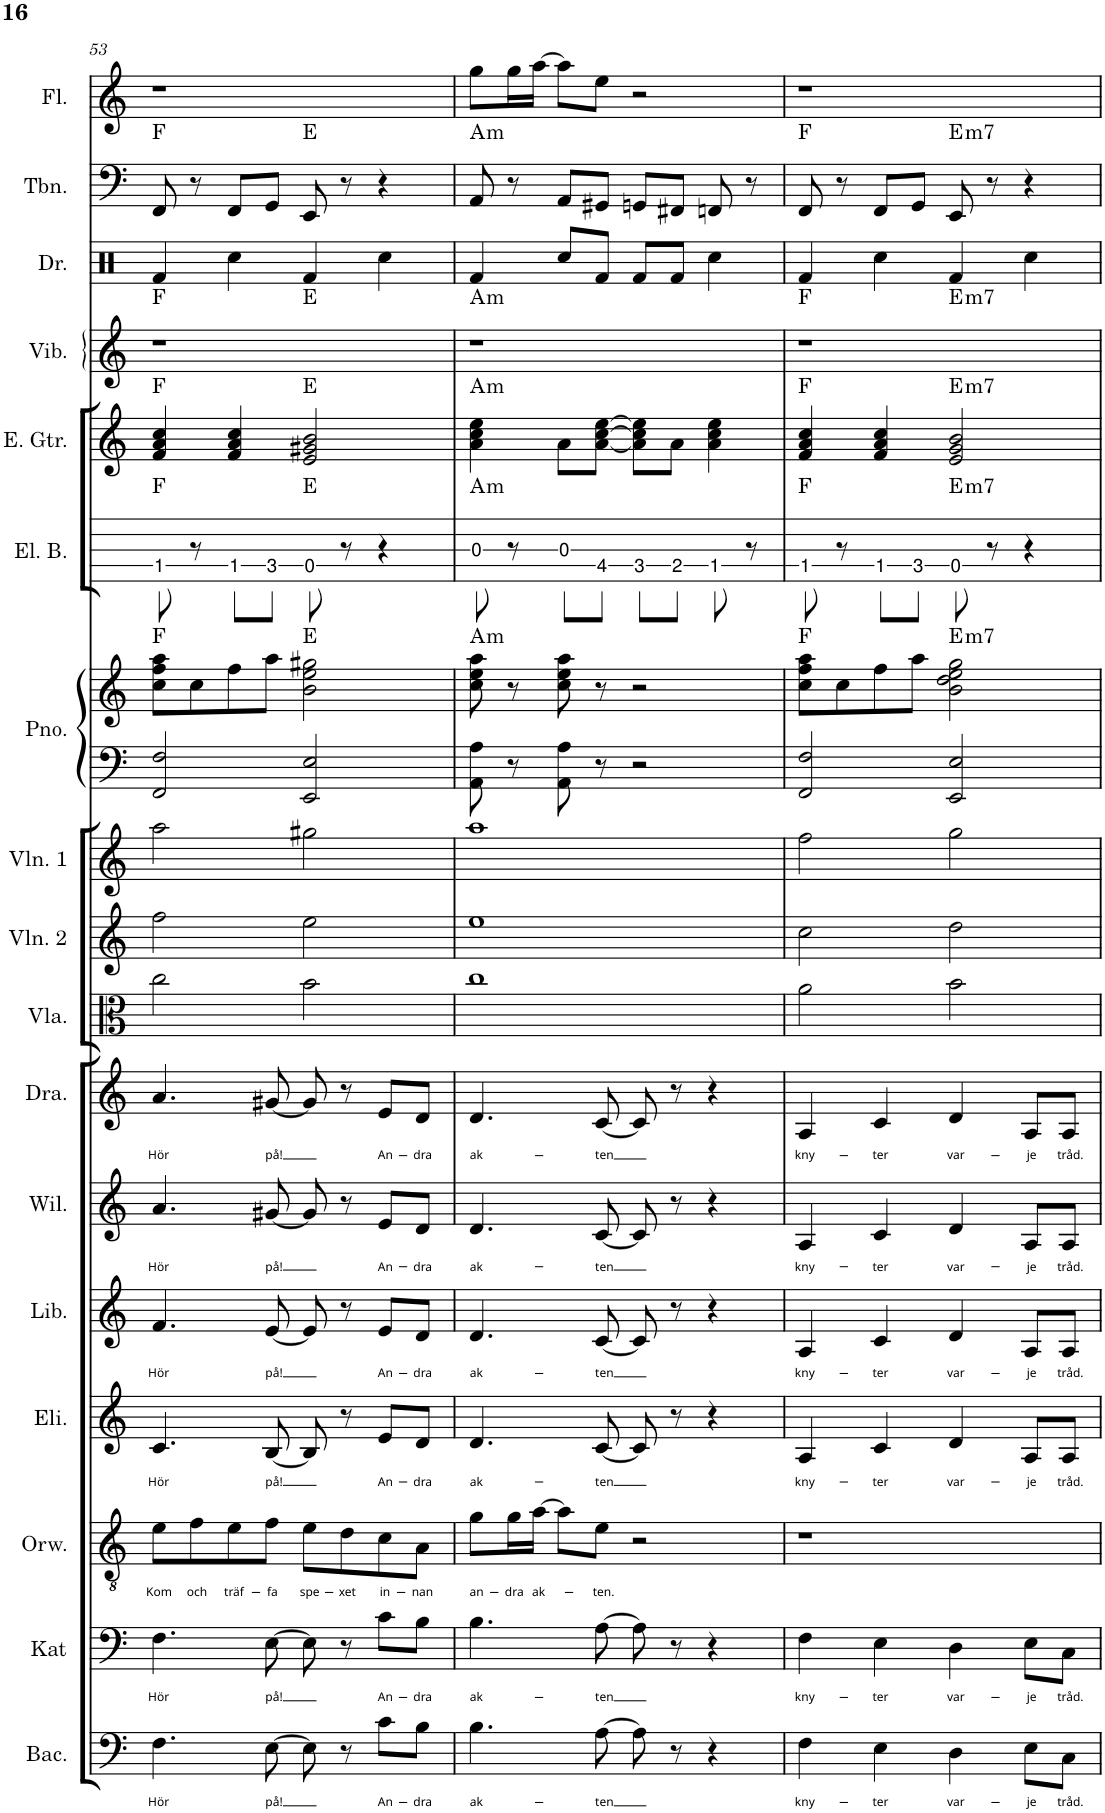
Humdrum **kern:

**kern	**text	**kern	**text	**kern	**text	**kern	**text	**kern	**text	**kern	**text	**kern	**text	**kern	**kern	**kern	**kern	**kern	**harte	**kern	**kern	**kern	**harte	**kern	**kern	**harte	**kern
*part17	*part17	*part16	*part16	*part15	*part15	*part14	*part14	*part13	*part13	*part12	*part12	*part11	*part11	*part10	*part9	*part8	*part7	*part7	*part7	*part6	*part5	*part4	*part4	*part3	*part2	*part2	*part1
*staff18	*staff18	*staff17	*staff17	*staff16	*staff16	*staff15	*staff15	*staff14	*staff14	*staff13	*staff13	*staff12	*staff12	*staff11	*staff10	*staff9	*staff8	*staff7	*	*staff6	*staff5	*staff4	*	*staff3	*staff2	*	*staff1
*I"Bacon	*	*I"Kat	*	*I"Orwen	*	*I"Elisabet	*	*I"Libby	*	*I"Wilma Shakespeare	*	*I"Drake	*	*I"Viola	*I"Violin 2	*I"Violin 1	*I"Piano	*	*	*I"5-str. Electric Bass	*I"Electric Guitar	*I"Vibraphone	*	*I"Drum Set	*I"Trombone	*	*I"Flute
*I'Bac.	*	*I'Kat	*	*I'Orw.	*	*I'Eli.	*	*I'Lib.	*	*I'Wil.	*	*I'Dra.	*	*I'Vla.	*I'Vln. 2	*I'Vln. 1	*I'Pno.	*	*	*I'El. B.	*I'E. Gtr.	*I'Vib.	*	*I'Dr.	*I'Tbn.	*	*I'Fl.
!!LO:PB:g=z
*clefF4	*	*clefF4	*	*clefGv2	*	*clefG2	*	*clefG2	*	*clefG2	*	*clefG2	*	*clefC3	*clefG2	*clefG2	*clefF4	*clefG2	*	*	*clefG2	*clefG2	*	*clefX	*clefF4	*	*clefG2
*	*	*	*	*Trd7c12	*	*	*	*	*	*	*	*	*	*	*	*	*	*	*	*Trd7c12	*Trd7c12	*	*	*	*	*	*Trd-7c-12
*k[]	*	*k[]	*	*k[]	*	*k[]	*	*k[]	*	*k[]	*	*k[]	*	*k[]	*k[]	*k[]	*k[]	*k[]	*	*k[]	*k[]	*k[]	*	*k[]	*k[]	*	*k[]
*M4/4	*	*M4/4	*	*M4/4	*	*M4/4	*	*M4/4	*	*M4/4	*	*M4/4	*	*M4/4	*M4/4	*M4/4	*M4/4	*M4/4	*	*M4/4	*M4/4	*M4/4	*	*M4/4	*M4/4	*	*M4/4
=53	=53	=53	=53	=53	=53	=53	=53	=53	=53	=53	=53	=53	=53	=53	=53	=53	=53	=53	=53	=53	=53	=53	=53	=53	=53	=53	=53
!	!LO:LY:b	!	!LO:LY:b	!	!LO:LY:b	!	!LO:LY:b	!	!LO:LY:b	!	!LO:LY:b	!	!LO:LY:b	!	!	!	!	!	!	!	!	!	!	!	!	!	!
*	*	*	*	*	*	*	*	*	*	*	*	*	*	*	*	*	*	*	*	*	*	*^	*	*	*	*	*
4.F\	Hör	4.F\	Hör	8e\L	Kom	4.c/	Hör	4.f/	Hör	4.a/	Hör	4.a/	Hör	2cc\	2ff\	2aa\	2FF/ 2F/	8cc\ 8ff\ 8aa\L	F:maj	8FF\	4f/ 4a/ 4cc/	1r	2ryy	F:maj	4Rf/	8FF/	F:maj	1r
!	!	!	!	!	!LO:LY:b	!	!	!	!	!	!	!	!	!	!	!	!	!	!	!	!	!	!	!	!	!	!	!
.	.	.	.	8f\	och	.	.	.	.	.	.	.	.	.	.	.	.	8cc\	.	8r	.	.	.	.	.	8r	.	.
!	!	!	!	!	!LO:LY:b	!	!	!	!	!	!	!	!	!	!	!	!	!	!	!	!	!	!	!	!	!	!	!
.	.	.	.	8e\	träf-	.	.	.	.	.	.	.	.	.	.	.	.	8ff\	.	8FF\L	4f/ 4a/ 4cc/	.	.	.	4Rcc\	8FF/L	.	.
!	!LO:LY:b	!	!LO:LY:b	!	!LO:LY:b	!	!LO:LY:b	!	!LO:LY:b	!	!LO:LY:b	!	!LO:LY:b	!	!	!	!	!	!	!	!	!	!	!	!	!	!	!
[8E\	på!	[8E\	på!	8f\J	-fa	[8B/	på!	[8e/	på!	[8g#X/	på!	[8g#X/	på!	.	.	.	.	8aa\J	.	8GG\J	.	.	.	.	.	8GG/J	.	.
!	!	!	!	!	!LO:LY:b	!	!	!	!	!	!	!	!	!	!	!	!	!	!	!	!	!	!	!	!	!	!	!
8E\]	.	8E\]	.	8e\L	spe-	8B/]	.	8e/]	.	8g#/]	.	8g#/]	.	2b\	2ee\	2gg#X\	2EE/ 2E/	2b\ 2ee\ 2gg#X\	E:maj	8EE\	2e/ 2g#X/ 2b/	.	2ryy	E:maj	4Rf/	8EE/	E:maj	.
!	!	!	!	!	!LO:LY:b	!	!	!	!	!	!	!	!	!	!	!	!	!	!	!	!	!	!	!	!	!	!	!
8r	.	8r	.	8d\	-xet	8r	.	8r	.	8r	.	8r	.	.	.	.	.	.	.	8r	.	.	.	.	.	8r	.	.
!	!LO:LY:b	!	!LO:LY:b	!	!LO:LY:b	!	!LO:LY:b	!	!LO:LY:b	!	!LO:LY:b	!	!LO:LY:b	!	!	!	!	!	!	!	!	!	!	!	!	!	!	!
8c\L	An-	8c\L	An-	8c\	in-	8e/L	An-	8e/L	An-	8e/L	An-	8e/L	An-	.	.	.	.	.	.	4r	.	.	.	.	4Rcc\	4r	.	.
!	!LO:LY:b	!	!LO:LY:b	!	!LO:LY:b	!	!LO:LY:b	!	!LO:LY:b	!	!LO:LY:b	!	!LO:LY:b	!	!	!	!	!	!	!	!	!	!	!	!	!	!	!
8B\J	-dra	8B\J	-dra	8A\J	-nan	8d/J	-dra	8d/J	-dra	8d/J	-dra	8d/J	-dra	.	.	.	.	.	.	.	.	.	.	.	.	.	.	.
=54	=54	=54	=54	=54	=54	=54	=54	=54	=54	=54	=54	=54	=54	=54	=54	=54	=54	=54	=54	=54	=54	=54	=54	=54	=54	=54	=54	=54
!	!LO:LY:b	!	!LO:LY:b	!	!LO:LY:b	!	!LO:LY:b	!	!LO:LY:b	!	!LO:LY:b	!	!LO:LY:b	!	!	!	!	!	!LO:H:kt=m	!	!	!	!	!LO:H:kt=m	!	!	!LO:H:kt=m	!
*	*	*	*	*	*	*	*	*	*	*	*	*	*	*	*	*	*	*	*	*	*	*v	*v	*	*	*	*	*
4.B\	ak-	4.B\	ak-	8g\L	an-	4.d/	ak-	4.d/	ak-	4.d/	ak-	4.d/	ak-	1cc	1ee	1aa	8AA\ 8A\	8cc\ 8ee\ 8aa\	A:min	8AA\	4a\ 4cc\ 4ee\	1r	A:min	4Rf/	8AA/	A:min	8gg\L
!	!	!	!	!	!LO:LY:b	!	!	!	!	!	!	!	!	!	!	!	!	!	!	!	!	!	!	!	!	!	!
.	.	.	.	16g\L	-dra	.	.	.	.	.	.	.	.	.	.	.	8r	8r	.	8r	.	.	.	.	8r	.	16gg\L
!	!	!	!	!	!LO:LY:b	!	!	!	!	!	!	!	!	!	!	!	!	!	!	!	!	!	!	!	!	!	!
.	.	.	.	[16a\JJ	ak-	.	.	.	.	.	.	.	.	.	.	.	.	.	.	.	.	.	.	.	.	.	[16aa\JJ
.	.	.	.	8a\L]	.	.	.	.	.	.	.	.	.	.	.	.	8AA\ 8A\	8cc\ 8ee\ 8aa\	.	8AA\L	8a\L	.	.	8Rcc/L	8AA/L	.	8aa\L]
!	!LO:LY:b	!	!LO:LY:b	!	!LO:LY:b	!	!LO:LY:b	!	!LO:LY:b	!	!LO:LY:b	!	!LO:LY:b	!	!	!	!	!	!	!	!	!	!	!	!	!	!
[8A\	-ten	[8A\	-ten	8e\J	-ten.	[8c/	-ten	[8c/	-ten	[8c/	-ten	[8c/	-ten	.	.	.	8r	8r	.	8GG#\J	[8a\ [8cc\ [8ee\J	.	.	8Rf/J	8GG#X/J	.	8ee\J
8A\]	.	8A\]	.	2r	.	8c/]	.	8c/]	.	8c/]	.	8c/]	.	.	.	.	2r	2r	.	8GG\L	8a\] 8cc\] 8ee\]L	.	.	8Rf/L	8GGn/L	.	2r
8r	.	8r	.	.	.	8r	.	8r	.	8r	.	8r	.	.	.	.	.	.	.	8FF#\J	8a\J	.	.	8Rf/J	8FF#X/J	.	.
4r	.	4r	.	.	.	4r	.	4r	.	4r	.	4r	.	.	.	.	.	.	.	8FF\	4a\ 4cc\ 4ee\	.	.	4Rcc\	8FFn/	.	.
.	.	.	.	.	.	.	.	.	.	.	.	.	.	.	.	.	.	.	.	8r	.	.	.	.	8r	.	.
=55	=55	=55	=55	=55	=55	=55	=55	=55	=55	=55	=55	=55	=55	=55	=55	=55	=55	=55	=55	=55	=55	=55	=55	=55	=55	=55	=55
!	!LO:LY:b	!	!LO:LY:b	!	!	!	!LO:LY:b	!	!LO:LY:b	!	!LO:LY:b	!	!LO:LY:b	!	!	!	!	!	!	!	!	!	!	!	!	!	!
*	*	*	*	*	*	*	*	*	*	*	*	*	*	*	*	*	*	*	*	*	*	*^	*	*	*	*	*
4F\	kny-	4F\	kny-	1r	.	4A/	kny-	4A/	kny-	4A/	kny-	4A/	kny-	2a\	2cc\	2ff\	2FF/ 2F/	8cc\ 8ff\ 8aa\L	F:maj	8FF\	4f/ 4a/ 4cc/	1r	2ryy	F:maj	4Rf/	8FF/	F:maj	1r
.	.	.	.	.	.	.	.	.	.	.	.	.	.	.	.	.	.	8cc\	.	8r	.	.	.	.	.	8r	.	.
!	!LO:LY:b	!	!LO:LY:b	!	!	!	!LO:LY:b	!	!LO:LY:b	!	!LO:LY:b	!	!LO:LY:b	!	!	!	!	!	!	!	!	!	!	!	!	!	!	!
4E\	-ter	4E\	-ter	.	.	4c/	-ter	4c/	-ter	4c/	-ter	4c/	-ter	.	.	.	.	8ff\	.	8FF\L	4f/ 4a/ 4cc/	.	.	.	4Rcc\	8FF/L	.	.
.	.	.	.	.	.	.	.	.	.	.	.	.	.	.	.	.	.	8aa\J	.	8GG\J	.	.	.	.	.	8GG/J	.	.
!	!LO:LY:b	!	!LO:LY:b	!	!	!	!LO:LY:b	!	!LO:LY:b	!	!LO:LY:b	!	!LO:LY:b	!	!	!	!	!	!LO:H:kt=m7	!	!	!	!	!LO:H:kt=m7	!	!	!LO:H:kt=m7	!
4D\	var-	4D\	var-	.	.	4d/	var-	4d/	var-	4d/	var-	4d/	var-	2b\	2dd\	2gg\	2EE/ 2E/	2b\ 2dd\ 2ee\ 2gg\	E:min7	8EE\	2e/ 2g/ 2b/	.	2ryy	E:min7	4Rf/	8EE/	E:min7	.
.	.	.	.	.	.	.	.	.	.	.	.	.	.	.	.	.	.	.	.	8r	.	.	.	.	.	8r	.	.
!	!LO:LY:b	!	!LO:LY:b	!	!	!	!LO:LY:b	!	!LO:LY:b	!	!LO:LY:b	!	!LO:LY:b	!	!	!	!	!	!	!	!	!	!	!	!	!	!	!
8E\L	-je	8E\L	-je	.	.	8A/L	-je	8A/L	-je	8A/L	-je	8A/L	-je	.	.	.	.	.	.	4r	.	.	.	.	4Rcc\	4r	.	.
!	!LO:LY:b	!	!LO:LY:b	!	!	!	!LO:LY:b	!	!LO:LY:b	!	!LO:LY:b	!	!LO:LY:b	!	!	!	!	!	!	!	!	!	!	!	!	!	!	!
8C\J	tråd.	8C\J	tråd.	.	.	8A/J	tråd.	8A/J	tråd.	8A/J	tråd.	8A/J	tråd.	.	.	.	.	.	.	.	.	.	.	.	.	.	.	.
*	*	*	*	*	*	*	*	*	*	*	*	*	*	*	*	*	*	*	*	*	*	*v	*v	*	*	*	*	*
=	=	=	=	=	=	=	=	=	=	=	=	=	=	=	=	=	=	=	=	=	=	=	=	=	=	=	=
*-	*-	*-	*-	*-	*-	*-	*-	*-	*-	*-	*-	*-	*-	*-	*-	*-	*-	*-	*-	*-	*-	*-	*-	*-	*-	*-	*-
